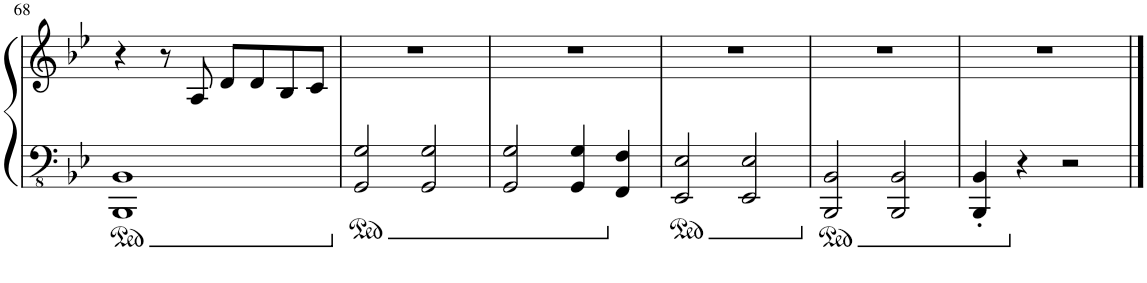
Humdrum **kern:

**kern	**kern
*part1	*part1
*staff2	*staff1
*I"Piano	*
*I'Pno.	*
!!LO:PB:g=z
*clefFv4	*clefG2
*k[b-e-]	*k[b-e-]
*M4/4	*M4/4
=68	=68
1BBBB- 1BBB-	4r
.	8r
.	8A/
.	8d/L
.	8d/
.	8B-/
.	8c/J
=69	=69
2GGG/ 2GG/	1r
2GGG/ 2GG/	.
=70	=70
2GGG/ 2GG/	1r
4GGG/ 4GG/	.
4FFF/ 4FF/	.
=71	=71
2EEE-/ 2EE-/	1r
2EEE-/ 2EE-/	.
=72	=72
2BBBB-/ 2BBB-/	1r
2BBBB-/ 2BBB-/	.
=73	=73
4BBBB-/' 4BBB-/'	1r
4r	.
2r	.
==	==
*-	*-
